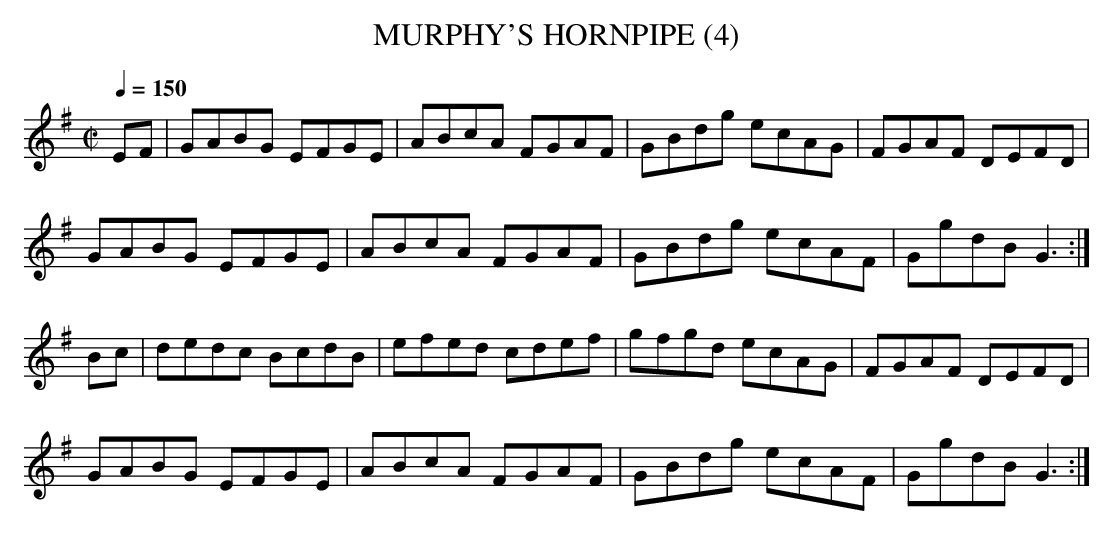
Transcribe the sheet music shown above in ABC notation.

X:1
T:MURPHY'S HORNPIPE (4)
Q:1/4=150
M:C|
K:G
EF|GABG EFGE|ABcA FGAF|GBdg ecAG|FGAF DEFD|
GABG EFGE|ABcA FGAF|GBdg ecAF|GgdB G3 :|
Bc|dedc BcdB|efed cdef|gfgd ecAG|FGAF DEFD|
GABG EFGE|ABcA FGAF|GBdg ecAF|GgdB G3 :|
